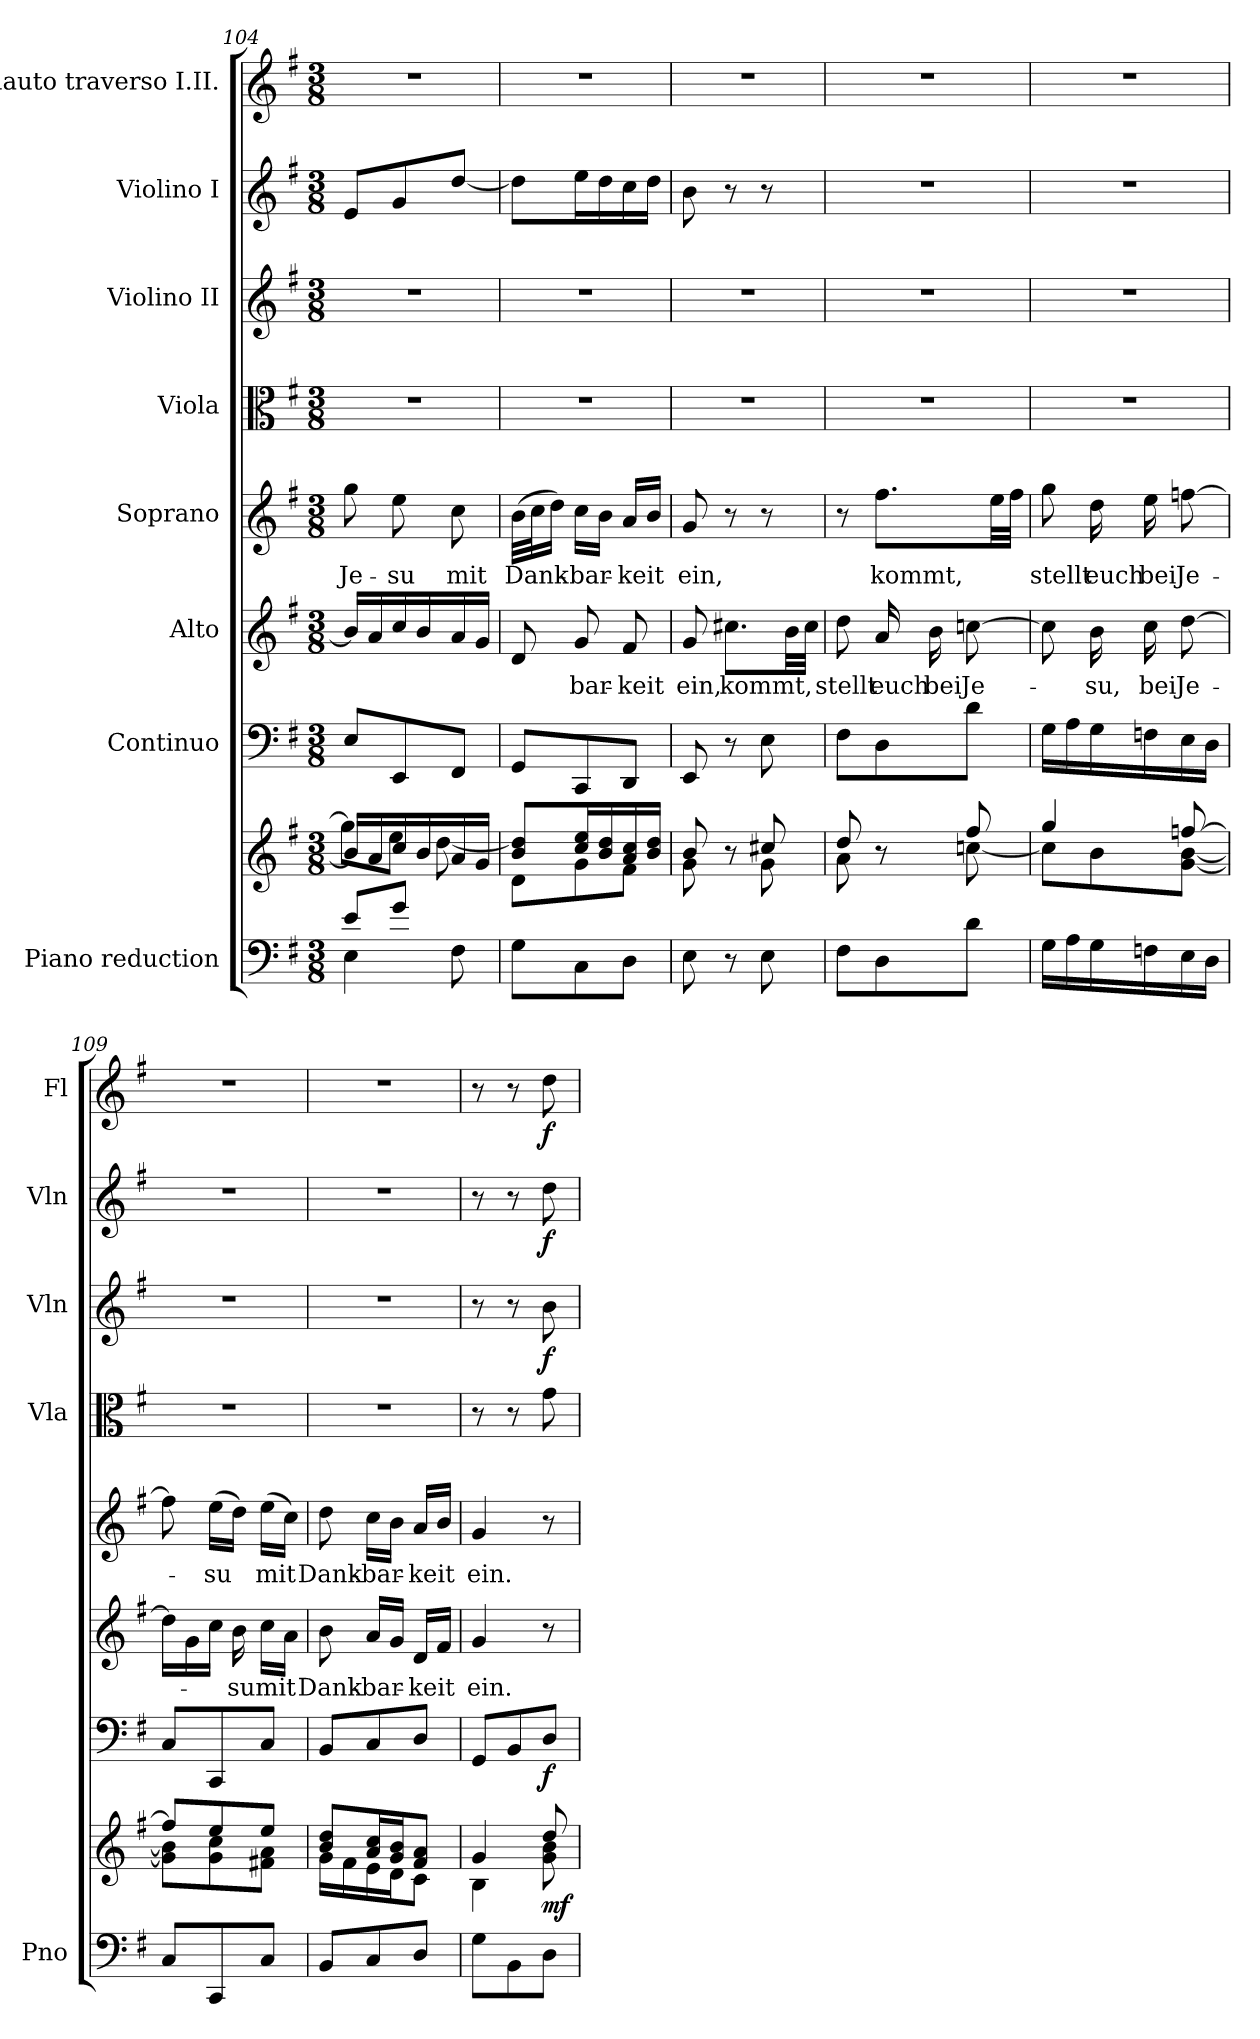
**kern	**kern	**dynam	**kern	**dynam	**kern	**text	**kern	**text	**kern	**dynam	**kern	**dynam	**kern	**dynam	**kern	**dynam
*part8	*part8	*part8	*part7	*part7	*part6	*part6	*part5	*part5	*part4	*part4	*part3	*part3	*part2	*part2	*part1	*part1
*staff9	*staff8	*staff8/9	*staff7	*staff7	*staff6	*staff6	*staff5	*staff5	*staff4	*staff4	*staff3	*staff3	*staff2	*staff2	*staff1	*staff1
*I"Piano reduction	*	*	*I"Continuo	*	*I"Alto	*	*I"Soprano	*	*I"Viola	*	*I"Violino II	*	*I"Violino I	*	*I"Flauto traverso I.II.	*
*I'Pno	*	*	*	*	*	*	*	*	*I'Vla	*	*I'Vln	*	*I'Vln	*	*I'Fl	*
!!LO:LB:g=z
*clefF4	*clefG2	*	*clefF4	*	*clefG2	*	*clefG2	*	*clefC3	*	*clefG2	*	*clefG2	*	*clefG2	*
*k[f#]	*k[f#]	*	*k[f#]	*	*k[f#]	*	*k[f#]	*	*k[f#]	*	*k[f#]	*	*k[f#]	*	*k[f#]	*
*M3/8	*M3/8	*	*M3/8	*	*M3/8	*	*M3/8	*	*M3/8	*	*M3/8	*	*M3/8	*	*M3/8	*
=104	=104	=104	=104	=104	=104	=104	=104	=104	=104	=104	=104	=104	=104	=104	=104	=104
*^	*^	*	*	*	*	*	*	*	*	*	*	*	*	*	*	*
!	!	!	!	!	!	!	!	!	!	!LO:LY:b	!	!	!	!	!	!	!	!
8e/L	4E\	16b/LL]	8gg\L]	.	8E/L	.	16b/LL]	.	8gg\	Je-	4.r	.	4.r	.	8e/L	.	4.r	.
.	.	16a/	.	.	.	.	16a/	.	.	.	.	.	.	.	.	.	.	.
!	!	!	!	!	!	!	!	!	!	!LO:LY:b	!	!	!	!	!	!	!	!
8g/J	.	16cc/	8ee\J	.	8EE/	.	16cc/	.	8ee\	-su	.	.	.	.	8g/	.	.	.
.	.	16b/	.	.	.	.	16b/	.	.	.	.	.	.	.	.	.	.	.
!	!	!	!	!	!	!	!	!	!	!LO:LY:b	!	!	!	!	!	!	!	!
8ryy	8F#\	16a/	[>8dd\	.	8FF#/J	.	16a/	.	8cc\	mit	.	.	.	.	[8dd/J	.	.	.
.	.	16g/JJ	.	.	.	.	16g/JJ	.	.	.	.	.	.	.	.	.	.	.
*v	*v	*	*	*	*	*	*	*	*	*	*	*	*	*	*	*	*	*
=105	=105	=105	=105	=105	=105	=105	=105	=105	=105	=105	=105	=105	=105	=105	=105	=105	=105
!	!	!	!	!	!	!	!	!	!LO:LY:b	!	!	!	!	!	!	!	!
8G\L	8b/ 8dd/]L	8d\L	.	8GG/L	.	8d/	.	(32b\LLL	Dank-	4.r	.	4.r	.	8dd\L]	.	4.r	.
.	.	.	.	.	.	.	.	32cc\J	.	.	.	.	.	.	.	.	.
.	.	.	.	.	.	.	.	16dd\JJ)	.	.	.	.	.	.	.	.	.
!	!	!	!	!	!	!	!LO:LY:b	!	!LO:LY:b	!	!	!	!	!	!	!	!
8C\	16cc/ 16ee/L	8g\	.	8CC/	.	8g/	-bar-	16cc\LL	-bar-	.	.	.	.	16ee\L	.	.	.
.	16b/ 16dd/	.	.	.	.	.	.	16b\JJ	.	.	.	.	.	16dd\	.	.	.
!	!	!	!	!	!	!	!LO:LY:b	!	!LO:LY:b	!	!	!	!	!	!	!	!
8D\J	16a/ 16cc/	8f#\J	.	8DD/J	.	8f#/	-keit	16a/LL	-keit	.	.	.	.	16cc\	.	.	.
.	16b/ 16dd/JJ	.	.	.	.	.	.	16b/JJ	.	.	.	.	.	16dd\JJ	.	.	.
=106	=106	=106	=106	=106	=106	=106	=106	=106	=106	=106	=106	=106	=106	=106	=106	=106	=106
!	!	!	!	!	!	!	!LO:LY:b	!	!LO:LY:b	!	!	!	!	!	!	!	!
8E\	8b/	8g\	.	8EE/	.	8g/	ein,	8g/	ein,	4.r	.	4.r	.	8b\	.	4.r	.
!	!	!	!	!	!	!	!LO:LY:b	!	!	!	!	!	!	!	!	!	!
8r	8r	8ryy	.	8r	.	8.cc#X\L	kommt,	8r	.	.	.	.	.	8r	.	.	.
8E\	8cc#X/	8g\	.	8E\	.	.	.	8r	.	.	.	.	.	8r	.	.	.
.	.	.	.	.	.	32b\LL	.	.	.	.	.	.	.	.	.	.	.
.	.	.	.	.	.	32cc#\JJJ	.	.	.	.	.	.	.	.	.	.	.
=107	=107	=107	=107	=107	=107	=107	=107	=107	=107	=107	=107	=107	=107	=107	=107	=107	=107
!	!	!	!	!	!	!	!LO:LY:b	!	!	!	!	!	!	!	!	!	!
8F#\L	8dd/	8a\	.	8F#\L	.	8dd\	stellt	8r	.	4.r	.	4.r	.	4.r	.	4.r	.
!	!	!	!	!	!	!	!LO:LY:b	!	!LO:LY:b	!	!	!	!	!	!	!	!
8D\	8r	8ryy	.	8D\	.	16a/	euch	8.ff#\L	kommt,	.	.	.	.	.	.	.	.
!	!	!	!	!	!	!	!LO:LY:b	!	!	!	!	!	!	!	!	!	!
.	.	.	.	.	.	16b\	bei	.	.	.	.	.	.	.	.	.	.
!	!	!	!	!	!	!	!LO:LY:b	!	!	!	!	!	!	!	!	!	!
8d\J	8ff#/	[8ccn\	.	8d\J	.	[8ccn\	Je-	.	.	.	.	.	.	.	.	.	.
.	.	.	.	.	.	.	.	32ee\LL	.	.	.	.	.	.	.	.	.
.	.	.	.	.	.	.	.	32ff#\JJJ	.	.	.	.	.	.	.	.	.
=108	=108	=108	=108	=108	=108	=108	=108	=108	=108	=108	=108	=108	=108	=108	=108	=108	=108
!	!	!	!	!	!	!	!	!	!LO:LY:b	!	!	!	!	!	!	!	!
16G\LL	4gg/	8cc\L]	.	16G\LL	.	8cc\]	.	8gg\	stellt	4.r	.	4.r	.	4.r	.	4.r	.
16A\	.	.	.	16A\	.	.	.	.	.	.	.	.	.	.	.	.	.
!	!	!	!	!	!	!	!LO:LY:b	!	!LO:LY:b	!	!	!	!	!	!	!	!
16G\	.	8b\	.	16G\	.	16b\	-su,	16dd\	euch	.	.	.	.	.	.	.	.
!	!	!	!	!	!	!	!LO:LY:b	!	!LO:LY:b	!	!	!	!	!	!	!	!
16Fn\	.	.	.	16Fn\	.	16cc\	bei	16ee\	bei	.	.	.	.	.	.	.	.
!	!	!	!	!	!	!	!LO:LY:b	!	!LO:LY:b	!	!	!	!	!	!	!	!
16E\	[8ffn/	[8g\ [8b\J	.	16E\	.	[8dd\	Je-	[8ffn\	Je-	.	.	.	.	.	.	.	.
16D\JJ	.	.	.	16D\JJ	.	.	.	.	.	.	.	.	.	.	.	.	.
=109	=109	=109	=109	=109	=109	=109	=109	=109	=109	=109	=109	=109	=109	=109	=109	=109	=109
8C/L	8ff/L]	8g\] 8b\]L	.	8C/L	.	16dd\LL]	.	8ff\]	.	4.r	.	4.r	.	4.r	.	4.r	.
.	.	.	.	.	.	16g\	.	.	.	.	.	.	.	.	.	.	.
!	!	!	!	!	!	!	!	!	!LO:LY:b	!	!	!	!	!	!	!	!
8CC/	8ee/	8g\ 8cc\	.	8CC/	.	16cc\JJ	.	(16ee\LL	-su	.	.	.	.	.	.	.	.
!	!	!	!	!	!	!	!LO:LY:b	!	!	!	!	!	!	!	!	!	!
.	.	.	.	.	.	16b\	-su	16dd\JJ)	.	.	.	.	.	.	.	.	.
!	!	!	!	!	!	!	!LO:LY:b	!	!LO:LY:b	!	!	!	!	!	!	!	!
8C/J	8ee/J	8f#X\ 8a\J	.	8C/J	.	16cc\LL	mit	(16ee\LL	mit	.	.	.	.	.	.	.	.
.	.	.	.	.	.	16a\JJ	.	16cc\JJ)	.	.	.	.	.	.	.	.	.
=110	=110	=110	=110	=110	=110	=110	=110	=110	=110	=110	=110	=110	=110	=110	=110	=110	=110
!	!	!	!	!	!	!	!LO:LY:b	!	!LO:LY:b	!	!	!	!	!	!	!	!
8BB/L	8b/ 8dd/L	16g\LL	.	8BB/L	.	8b\	Dank-	8dd\	Dank-	4.r	.	4.r	.	4.r	.	4.r	.
.	.	16f#\	.	.	.	.	.	.	.	.	.	.	.	.	.	.	.
!	!	!	!	!	!	!	!LO:LY:b	!	!LO:LY:b	!	!	!	!	!	!	!	!
8C/	16a/ 16cc/L	16e\	.	8C/	.	16a/LL	-bar-	16cc\LL	-bar-	.	.	.	.	.	.	.	.
.	16g/ 16b/J	16d\J	.	.	.	16g/JJ	.	16b\JJ	.	.	.	.	.	.	.	.	.
!	!	!	!	!	!	!	!LO:LY:b	!	!LO:LY:b	!	!	!	!	!	!	!	!
8D/J	8f#/ 8a/J	8c\J	.	8D/J	.	16d/LL	-keit	16a/LL	-keit	.	.	.	.	.	.	.	.
.	.	.	.	.	.	16f#/JJ	.	16b/JJ	.	.	.	.	.	.	.	.	.
=111	=111	=111	=111	=111	=111	=111	=111	=111	=111	=111	=111	=111	=111	=111	=111	=111	=111
!	!	!	!	!	!	!	!LO:LY:b	!	!LO:LY:b	!	!	!	!	!	!	!	!
8G\L	4g/	4B\	.	8GG/L	.	4g/	ein.	4g/	ein.	8r	.	8r	.	8r	.	8r	.
8BB\	.	.	.	8BB/	.	.	.	.	.	8r	.	8r	.	8r	.	8r	.
!	!	!	!LO:DY:b	!	!LO:DY:b	!	!	!	!	!	!LO:DY:b	!	!	!	!	!	!
!	!	!	!	!	!	!	!	!	!	!	!LO:DY:n=1:b	!	!	!	!	!	!
!	!	!	!	!	!	!	!	!	!	!	!LO:DY:n=2:b	!	!LO:DY:b	!	!LO:DY:b	!	!LO:DY:b
8D\J	8dd/	8g\ 8b\	mf	8D/J	f	8r	.	8r	.	8g\	other-dynamics f other-dynamics	8b\	f	8dd\	f	8dd\	f
*	*v	*v	*	*	*	*	*	*	*	*	*	*	*	*	*	*	*
=	=	=	=	=	=	=	=	=	=	=	=	=	=	=	=	=
*-	*-	*-	*-	*-	*-	*-	*-	*-	*-	*-	*-	*-	*-	*-	*-	*-
